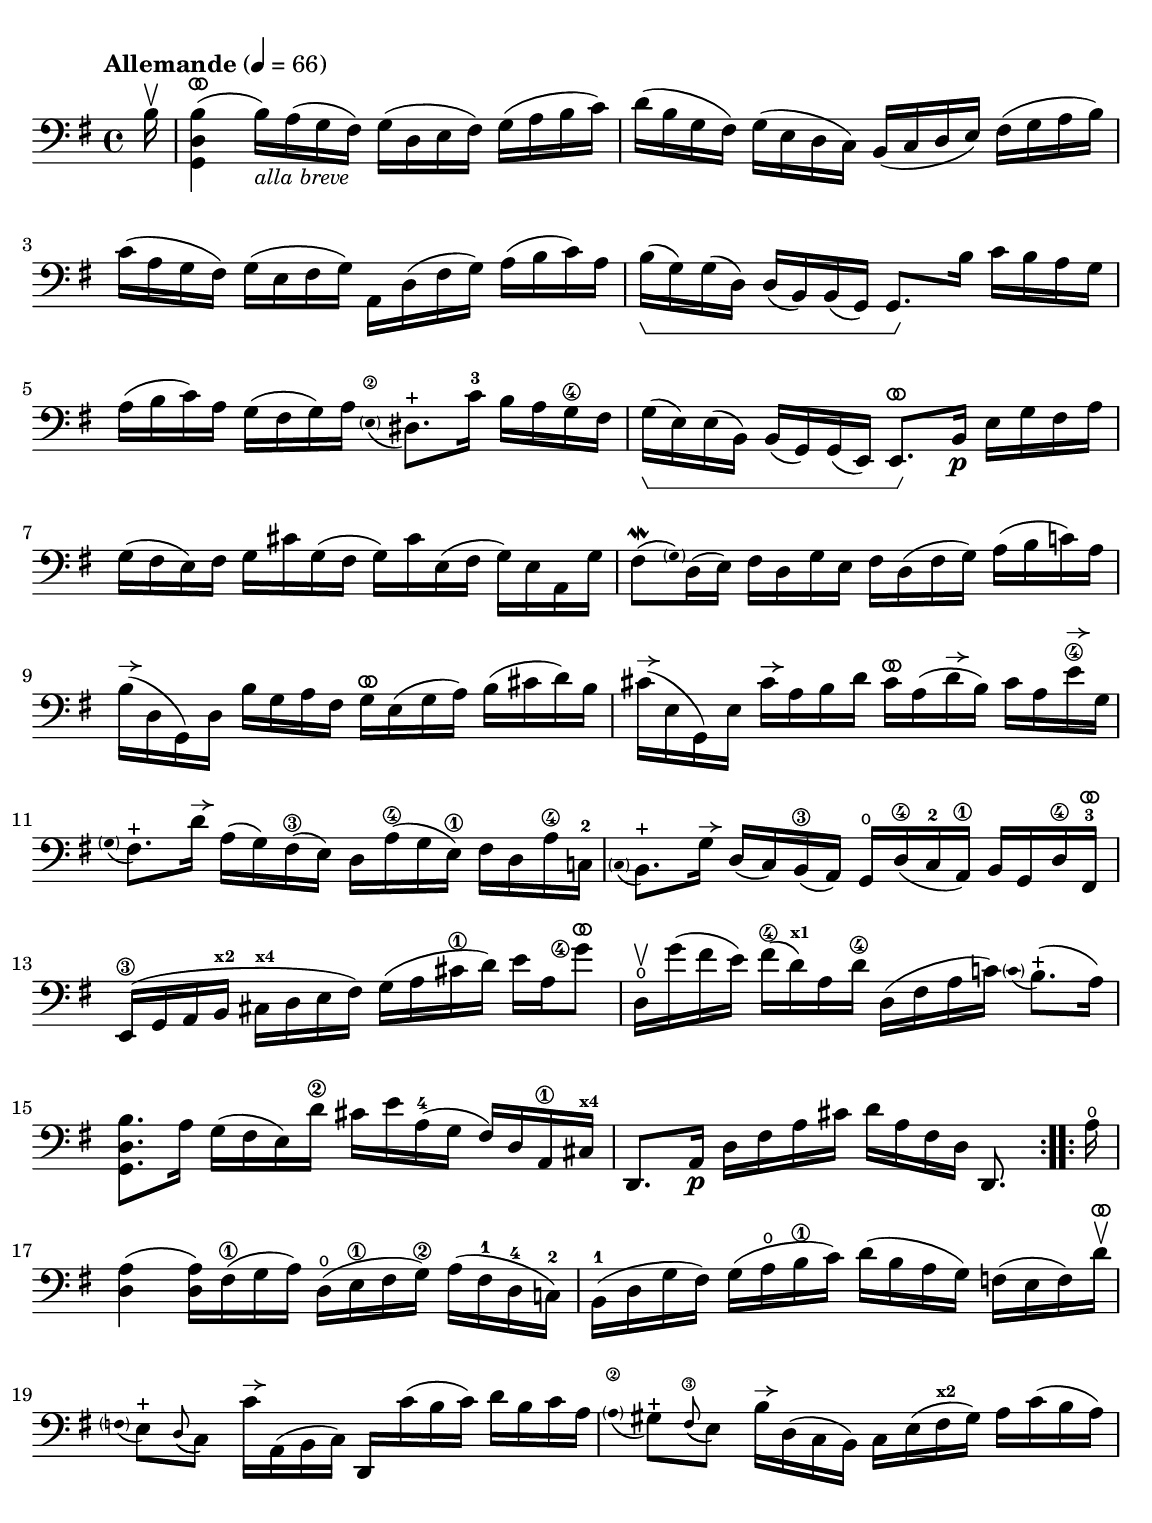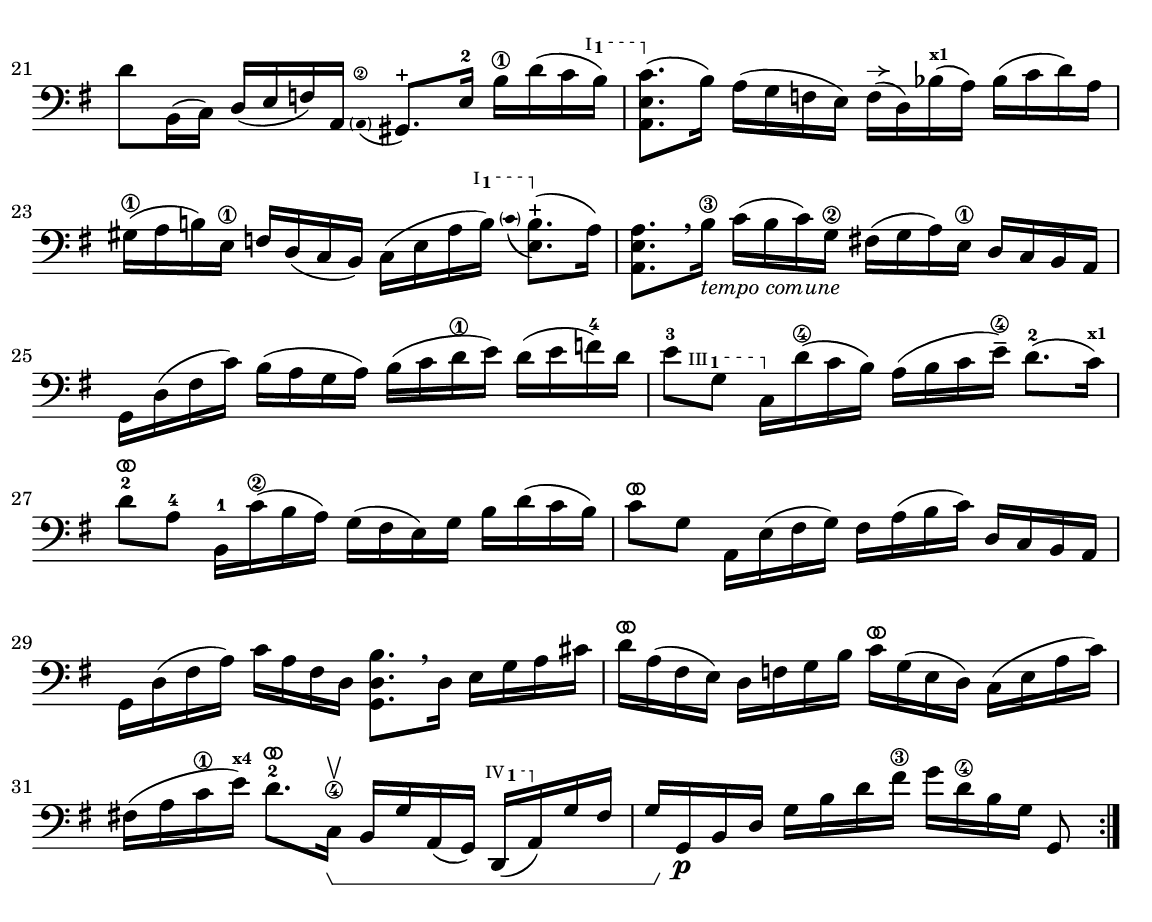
#(set-global-staff-size 21)

\version "2.18.2"

\header {
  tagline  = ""
}

\language "italiano"

% iPad Pro 12.9

\paper {
  paper-width  = 195\mm
  paper-height = 260\mm
  indent = #0
  page-count = #2
  line-width = #184
  print-page-number = ##f
  ragged-last-bottom = ##t
  ragged-bottom = ##f
%  ragged-last = ##t
}

% function parentheAll allows for accidental symbol to be included in parentheses
%
parentheAll = #(define-music-function (parser location note) (ly:music?)
#{
  \once \override ParenthesesItem.font-size = #-1
  \once \override ParenthesesItem.stencil = #(lambda (grob)
       (let* ((acc (ly:grob-object (ly:grob-parent grob Y) 'accidental-grob))
              (dot (ly:grob-object (ly:grob-parent grob Y) 'dot)))
         (if (not (null? acc)) (ly:pointer-group-interface::add-grob grob 'elements acc))
         (if (not (null? dot)) (ly:pointer-group-interface::add-grob grob 'elements dot))
         (parentheses-item::print grob)))
  \parenthesize $note
#})

% \phrasingSlurDashed
% \SlurDashed
% \slurSolid

allongerUne = \markup {
  \center-column {
    \combine
    \draw-line #'(-2 . 0)
    \arrow-head #X #RIGHT ##f
  }
}

ringsps = #"
  0.15 setlinewidth
  0.9 0.6 moveto
  0.4 0.6 0.5 0 361 arc
  stroke
  1.0 0.6 0.5 0 361 arc
  stroke
  "

vibrato = \markup {
  \with-dimensions #'(-0.2 . 1.6) #'(0 . 1.2)
  \postscript #ringsps
}

startModernBarre =
#(define-event-function (parser location fretnum partial)
   (number? number?)
    #{
      \tweak bound-details.left.text
        \markup
          \teeny \concat {
          #(format #f "~@r" fretnum)
          \hspace #.2
          \lower #.3 \small \bold \fontsize #-2 #(number->string partial)
          \hspace #.5
        }
      \tweak font-size -1
      \tweak font-shape #'upright
      \tweak style #'dashed-line
      \tweak dash-fraction #0.3
      \tweak dash-period #1
      \tweak bound-details.left.stencil-align-dir-y #0.35
      \tweak bound-details.left.padding 2.5 % was 0.25
      \tweak bound-details.left.attach-dir -1
      \tweak bound-details.left-broken.text ##f
      \tweak bound-details.left-broken.attach-dir -1
      %% adjust the numeric values to fit your needs:
      \tweak bound-details.left-broken.padding 0.5 %% was 1.5
      \tweak bound-details.right-broken.padding 0
      \tweak bound-details.right.padding 0.25
      \tweak bound-details.right.attach-dir 2
      \tweak bound-details.right-broken.text ##f
      \tweak bound-details.right.text
        \markup
          \with-dimensions #'(0 . 0) #'(-.3 . 0) %% was (0 . -1)
          \draw-line #'(0 . -1)
      \startTextSpan
   #})

stopBarre = \stopTextSpan

% Analysis brackets under the staff

\layout {
  \context {
    \Voice
    \consists "Horizontal_bracket_engraver"
  }
}

\score {
  \new Staff {
    \set fingeringOrientations = #'(left)
    \override Beam.auto-knee-gap = #2
    \override Hairpin.to-barline = ##f
    \override ParenthesesItem.padding = #0.1
    \override ParenthesesItem.font-size = #-1

    \tempo "Allemande" 4 = 66
    \time 4/4
    \key sol \major
    \clef "bass"

    \repeat volta 2 {
    | \partial 16
      si16\upbow
    | <<sol,4 re4 si4(^\vibrato>>
      si16)_\markup{\italic\small "alla breve"} la16( sol16 fad16) sol16( re16 mi16 fad16)
      sol16( la16 si16 do'16)
    | re'16( si16 sol16 fad16) sol16( mi16 re16 do16)
      si,16( do16 re16 mi16) fad16( sol16 la16 si16)
    | do'16( la16 sol16 fad16) sol16( mi16 fad16 sol16)
      la,16 re16( fad16 sol16) la16( si16 do'16) la16
    | si16(\startGroup sol16) sol16( re16) re16( si,16)
      si,16( sol,16) sol,8.\stopGroup si16 do'16 si16 la16 sol16
    | la16( si16 do'16) la16 sol16( fad16 sol16) la16
      \appoggiatura {\hide Stem \parenthesize mi8\2 \undo \hide Stem} red8.-+
      do'16-3 si16 la16 sol16\4 fad16
    | sol16(\startGroup mi16) mi16( si,16)
      si,16( sol,16) sol,16( mi,16) mi,8.^\vibrato\stopGroup
      si,16\p mi16 sol16 fad16 la16
    | sol16( fad16 mi16) fad16 sol16 dod'16 sol16( fad16
      sol16) dod'16 mi16( fad16 sol16) mi16 la,16 sol16
    | fad8\mordent( \grace {\hide Stem \parenthesize sol) \undo \hide Stem}
      re16( mi16) fad16 re16 sol16 mi16 fad16
      re16( fad16 sol16) la16( si16 do'!16) la16
    | si16^\allongerUne( re16 sol,16) re16 si16 sol16 la16 fad16
      sol16^\vibrato mi16( sol16 la16) si16( dod'16 re'16) si16
    | dod'16^\allongerUne( mi16 sol,16) mi16 dod'16^\allongerUne la16 si16 re'16
      dod'16^\vibrato la16( re'16^\allongerUne si16) dod'16 la16 mi'16\4^\allongerUne sol16
    | \appoggiatura {\hide Stem \parenthesize sol8 \undo \hide Stem}
      fad8.-+ re'16^\allongerUne 
      la16( sol16) fad16(\3 mi16) re16
      la16(\4 sol16 mi16)\1 fad16 re16 la16\4 do!16-2
    | \appoggiatura {\hide Stem \parenthesize do8 \undo \hide Stem} si,8.-+
      sol16^\allongerUne re16( do16) si,16(\3 la,16) sol,16\open
      re16(\4 do16-2 la,16)\1 si,16 sol,16 re16\4 fad,16-3^\vibrato
    | mi,16(\3 sol,16 la,16 si,16^\markup{\bold\teeny x2}
      dod16^\markup{\bold\teeny x4} re16 mi16 fad16)
      sol16( la16 dod'16\1 re'16) mi'16 la16 <sol'\finger\markup{\circle 4}>8^\vibrato
    | re16\upbow\open sol'16( fad'16 mi'16) fad'16(\4
      re'16)^\markup{\bold\teeny x1} la16 re'16\4
      re16( fad16 la16 do'!16)
      \appoggiatura {\hide Stem \parenthesize do'8 \undo \hide Stem} si8.-+(
      la16)
    | <<sol,8. re8. si8.>> la16 sol16( fad16 mi16) re'16\2
      dod'16 mi'16 la16(-4 sol16 fad16) re16 la,16\1
      dod16^\markup{\bold\teeny x4}
    | re,8. la,16\p re16 fad16 la16 dod'16 re'16 la16 fad16 re16 re,8.
    }

    \repeat volta 2 {
    | \partial 16
      la16\open
    | \set Score.currentBarNumber = #17
      <<re4 la4(>> <<re16 la16)>> fad16(\1 sol16 la16)
      re16(\open mi16\1 fad16 sol16)\2 la16( fad16-1 re16-4 do!16)-2
    | si,16(-1 re16 sol16 fad16) sol16( la16\open si16\1 do'16)
      re'16( si16 la16 sol16) fa!16( mi16 fa16) re'16\upbow^\vibrato
    | \appoggiatura {\hide Stem \parentheAll fa8 \undo \hide Stem}
      mi8[-+ \appoggiatura re8( do8)] do'16^\allongerUne la,16( si,16 do16) re,16
      do'16( si16 do'16) re'16 si16 do'16 la16
    | \appoggiatura {\hide Stem \parenthesize la8\2 \undo \hide Stem}
      sold8-+ \appoggiatura fad8(\3 mi8) si16^\allongerUne re16( do16 si,16)
      do16 mi16( fad16^\markup{\bold\teeny x2} sold16) la16 do'16( si16 la16)
    | re'8 si,16( do16) re16( mi16 fa16) la,16
      \appoggiatura {\hide Stem \parenthesize la,8\2 \undo \hide Stem}
      sold,8.-+ mi16-2 si16\1 re'16( do'16
      \startModernBarre #1 #1 si16)
    | <<la,8. mi8. do'8.(\stopBarre>> si16) la16( sol16 fa!16 mi16)
      fa16(^\allongerUne re16) sib16(^\markup{\bold\teeny x1} la16) sib16( do'16 re'16) la16
    | sold16(\1 la16 si!16) mi16\1 fa!16 re16( do16 si,16)
      do16( mi16 la16 \startModernBarre #1 #1 si16)
       <<mi8.
         \appoggiatura {\hide Stem \parenthesize do'8 \undo \hide Stem}
         si8.-+(\stopBarre>> 
      la16)
    | <<la,8. mi8. la8.[>> \breathe si16]\3_\markup{\small\italic "tempo comune"} 
      do'16( si16 do'16) sol16\2
      fad!16( sol16 la16) mi16\1 re16 do16 si,16 la,16
    | sol,16 re16( fad16 do'16) si16( la16 sol16 la16)
      si16( do'16 re'16\1 mi'16) re'16( mi'16 fa'16)-4 re'16
    | mi'8-3 \startModernBarre #3 #1 sol8 do16 \stopBarre re'16(\4 do'16 si16)
      la16( si16 do'16 mi'16--)\4 re'8.(-2
      do'16)^\markup{\bold\teeny x1}
    | re'8-2^\vibrato la8-4 si,16-1 do'16(\2 si16 la16)
      sol16( fad16 mi16) sol16 si16 re'16( do'16 si16)
    | do'8^\vibrato sol8 la,16 mi16( fad16 sol16)
      fad16 la16( si16 do'16) re16 do16 si,16 la,16
    | sol,16 re16( fad16 la16) do'16 la16 fad16 re16
      <<sol,8. re8. si8.[>> \breathe re16] mi16 sol16 la16 dod'16
    | re'16^\vibrato la16( fad16 mi16) re16 fa!16 sol16 si16
      do'16^\vibrato sol16( mi16 re16) do16( mi16 la16 do'16)
    | fad!16( la16 do'16\1 mi'16)^\markup{\bold\teeny x4}
      re'8.-2^\vibrato
      do16\4\upbow\startGroup si,16 sol16 la,16( sol,16)
      \startModernBarre #4 #1 re,16( la,16) \stopBarre sol16 fad16
    | sol16\stopGroup sol,16\p si,16 re16 sol16 si16 re'16 fad'16\3
      sol'16 re'16\4 si16 sol16 sol,8
    }
  }
}
